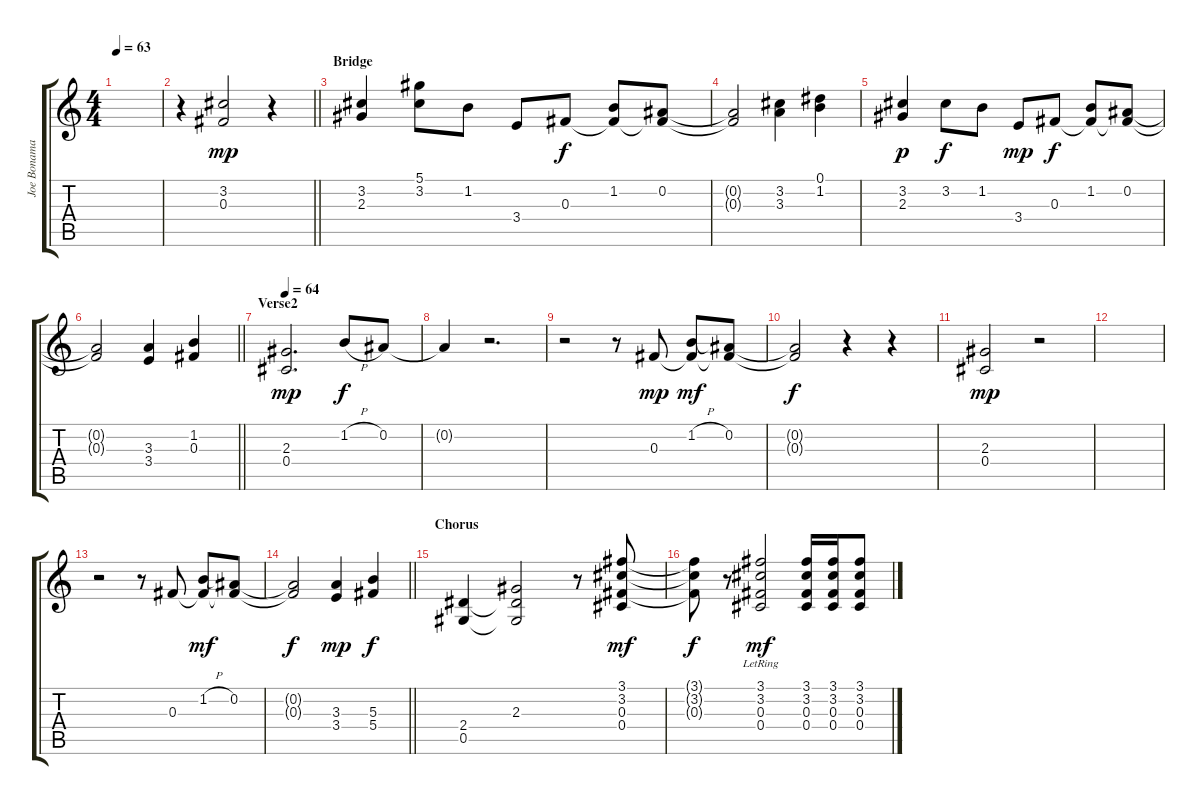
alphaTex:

\track ("Joe Bonamassa - Guitar" "Joe Bonama") {instrument electricguitarclean bank 27}
\staff {score tabs}
\tuning (Eb4 Bb3 Gb3 Db3 Ab2 Eb2) {hide}
\ts (4 4)
\tempo 63
\clef g2
\ks c
|
\barLineRight lightlight
r.4 (3.2 0.3).2{dy mp} r.4 |
\section ("" "Bridge")
(3.2 2.3).4 (5.1 3.2).8 1.2.8 3.4.8 0.3.8{dy f} (1.2 0.3{t}).8 (0.2 0.3{t}).8 |
(0.2{t} 0.3{t}).2 (3.2 3.3).4 (0.1 1.2).4 |
(3.2 2.3).4{dy p} 3.2.8{dy f} 1.2.8 3.4.8{dy mp} 0.3.8{dy f} (1.2 0.3{t}).8 (0.2 0.3{t}).8 |
\barLineRight lightlight
(0.2{t} 0.3{t}).2 (3.3 3.4).4 (1.2 0.3).4 |
\section ("" "Verse2")
\tempo 64
(2.3 0.4).2{d dy mp} 1.2{h}.8{dy f} 0.2.8 |
0.2{t}.4 r.2{d} |
r.2 r.8 0.3.8{dy mp} (1.2{h} 0.3{t}).8{dy mf} (0.2 0.3{t}).8 |
(0.2{t} 0.3{t}).2{dy f} r.4 r.4 |
(2.3 0.4).2{dy mp} r.2 |
|
r.2 r.8 0.3.8 (1.2{h} 0.3{t}).8{dy mf} (0.2 0.3{t}).8 |
\barLineRight lightlight
(0.2{t} 0.3{t}).2{dy f} (3.3 3.4).4{dy mp volume 13 instrument overdrivenguitar} (5.3 5.4).4{dy f} |
\section ("" "Chorus")
(2.4 0.5).4 (2.3 2.4{t} 0.5{t}).2 r.8 (3.1 3.2 0.3 0.4).8{dy mf volume 16 instrument overdrivenguitar} |
(3.1{t} 3.2{t} 0.3{t}).8{dy f} r.8 (3.1{lr} 3.2{lr} 0.3{lr} 0.4).2{dy mf} (3.1 3.2 0.3 0.4).16 (3.1 3.2 0.3 0.4).16 (3.1 3.2 0.3 0.4).8
